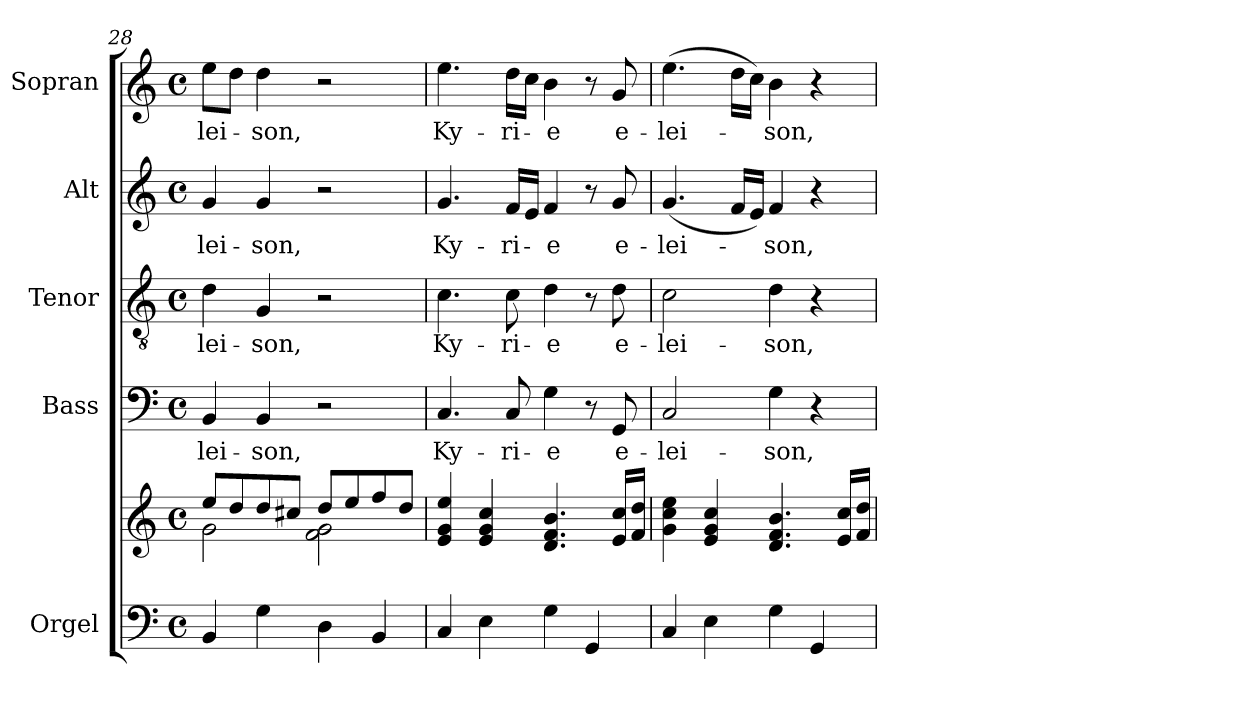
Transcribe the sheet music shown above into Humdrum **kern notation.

**kern	**kern	**kern	**text	**kern	**text	**kern	**text	**kern	**text
*part5	*part5	*part4	*part4	*part3	*part3	*part2	*part2	*part1	*part1
*staff6	*staff5	*staff4	*staff4	*staff3	*staff3	*staff2	*staff2	*staff1	*staff1
*I"Orgel	*	*I"Bass	*	*I"Tenor	*	*I"Alt	*	*I"Sopran	*
*I'Org.	*	*I'B.	*	*I'T.	*	*I'A.	*	*I'S.	*
*clefF4	*clefG2	*clefF4	*	*clefGv2	*	*clefG2	*	*clefG2	*
*k[]	*k[]	*k[]	*	*k[]	*	*k[]	*	*k[]	*
*C:	*C:	*C:	*	*C:	*	*C:	*	*C:	*
*M4/4	*M4/4	*M4/4	*	*M4/4	*	*M4/4	*	*M4/4	*
*met(c)	*met(c)	*met(c)	*	*met(c)	*	*met(c)	*	*met(c)	*
=28	=28	=28	=28	=28	=28	=28	=28	=28	=28
*	*^	*	*	*	*	*	*	*	*
!	!	!	!	!LO:LY:b	!	!LO:LY:b	!	!LO:LY:b	!	!LO:LY:b
4BB/	8ee/L	2g\	4BB/	-lei-	4d\	-lei-	4g/	-lei-	8ee\L	-lei-
.	8dd/	.	.	.	.	.	.	.	8dd\J	.
!	!	!	!	!LO:LY:b	!	!LO:LY:b	!	!LO:LY:b	!	!LO:LY:b
4G\	8dd/	.	4BB/	-son,	4G/	-son,	4g/	-son,	4dd\	-son,
.	8cc#X/J	.	.	.	.	.	.	.	.	.
4D\	8dd/L	2f\ 2g\	2r	.	2r	.	2r	.	2r	.
.	8ee/	.	.	.	.	.	.	.	.	.
4BB/	8ff/	.	.	.	.	.	.	.	.	.
.	8dd/J	.	.	.	.	.	.	.	.	.
*	*v	*v	*	*	*	*	*	*	*	*
=29	=29	=29	=29	=29	=29	=29	=29	=29	=29
!	!	!	!LO:LY:b	!	!LO:LY:b	!	!LO:LY:b	!	!LO:LY:b
4C/	4e/ 4g/ 4ee/	4.C/	Ky-	4.c\	Ky-	4.g/	Ky-	4.ee\	Ky-
4E\	4e/ 4g/ 4cc/	.	.	.	.	.	.	.	.
!	!	!	!LO:LY:b	!	!LO:LY:b	!	!LO:LY:b	!	!LO:LY:b
.	.	8C/	-ri-	8c\	-ri-	16f/LL	-ri-	16dd\LL	-ri-
.	.	.	.	.	.	16e/JJ	.	16cc\JJ	.
!	!	!	!LO:LY:b	!	!LO:LY:b	!	!LO:LY:b	!	!LO:LY:b
4G\	4.d/ 4.f/ 4.b/	4G\	-e	4d\	-e	4f/	-e	4b\	-e
4GG/	.	8r	.	8r	.	8r	.	8r	.
!	!	!	!LO:LY:b	!	!LO:LY:b	!	!LO:LY:b	!	!LO:LY:b
.	16e/ 16cc/LL	8GG/	e-	8d\	e-	8g/	e-	8g/	e-
.	16f/ 16dd/JJ	.	.	.	.	.	.	.	.
!!LO:PB:g=z
=30	=30	=30	=30	=30	=30	=30	=30	=30	=30
!	!	!	!LO:LY:b	!	!LO:LY:b	!	!LO:LY:b	!	!LO:LY:b
4C/	4g\ 4cc\ 4ee\	2C/	-lei-	2c\	-lei-	(<4.g/	-lei-	(>4.ee\	-lei-
4E\	4e/ 4g/ 4cc/	.	.	.	.	.	.	.	.
.	.	.	.	.	.	16f/LL	.	16dd\LL	.
.	.	.	.	.	.	16e/JJ)	.	16cc\JJ)	.
!	!	!	!LO:LY:b	!	!LO:LY:b	!	!LO:LY:b	!	!LO:LY:b
4G\	4.d/ 4.f/ 4.b/	4G\	-son,	4d\	-son,	4f/	-son,	4b\	-son,
4GG/	.	4r	.	4r	.	4r	.	4r	.
.	16e/ 16cc/LL	.	.	.	.	.	.	.	.
.	16f/ 16dd/JJ	.	.	.	.	.	.	.	.
=	=	=	=	=	=	=	=	=	=
*-	*-	*-	*-	*-	*-	*-	*-	*-	*-
